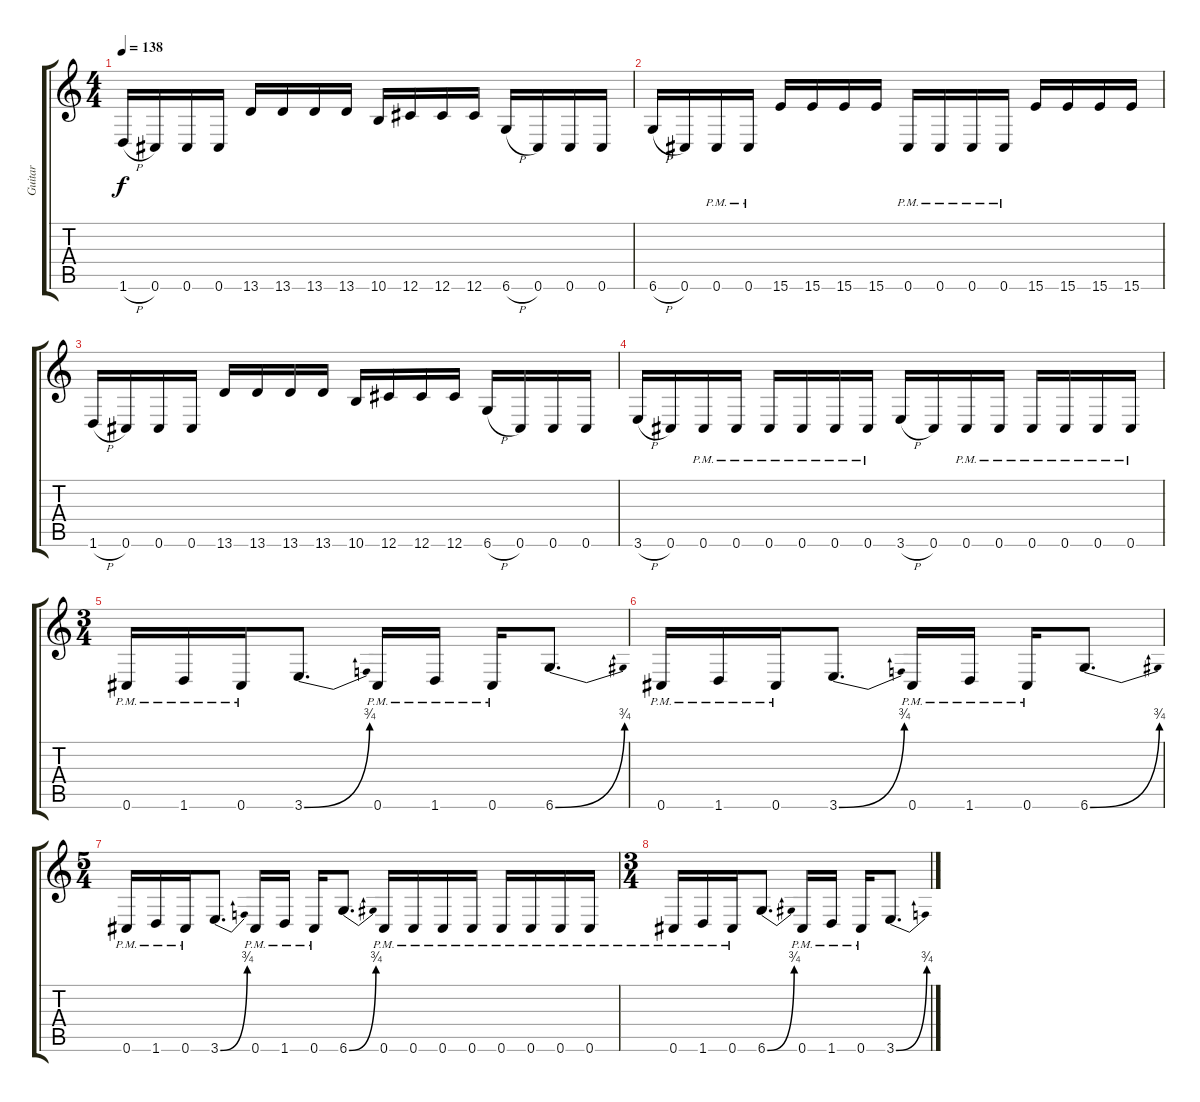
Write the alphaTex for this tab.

\track ("Guitar" "Guitar") {instrument distortionguitar}
\staff {score tabs}
\tuning (Eb4 Bb3 Gb3 Db3 Ab2 Db2) {hide}
\ts (4 4)
\tempo 138
\clef g2
\ks c
1.6{h}.16{dy f} 0.6.16 0.6.16 0.6.16 13.6.16 13.6.16 13.6.16 13.6.16 10.6.16 12.6.16 12.6.16 12.6.16 6.6{h}.16 0.6.16 0.6.16 0.6.16 |
6.6{h}.16 0.6.16 0.6{pm}.16 0.6{pm}.16 15.6.16 15.6.16 15.6.16 15.6.16 0.6{pm}.16 0.6{pm}.16 0.6{pm}.16 0.6{pm}.16 15.6.16 15.6.16 15.6.16 15.6.16 |
1.6{h}.16 0.6.16 0.6.16 0.6.16 13.6.16 13.6.16 13.6.16 13.6.16 10.6.16 12.6.16 12.6.16 12.6.16 6.6{h}.16 0.6.16 0.6.16 0.6.16 |
3.6{h}.16 0.6.16 0.6{pm}.16 0.6{pm}.16 0.6{pm}.16 0.6{pm}.16 0.6{pm}.16 0.6{pm}.16 3.6{h}.16 0.6.16 0.6{pm}.16 0.6{pm}.16 0.6{pm}.16 0.6{pm}.16 0.6{pm}.16 0.6{pm}.16 |
\ts (3 4)
0.6{pm}.16 1.6{pm}.16 0.6{pm}.16 3.6{be (bend 0 0 60 3)}.8{d} 0.6{pm}.16 1.6{pm}.16 0.6{pm}.16 6.6{be (bend 0 0 60 3)}.8{d} |
0.6{pm}.16 1.6{pm}.16 0.6{pm}.16 3.6{be (bend 0 0 60 3)}.8{d} 0.6{pm}.16 1.6{pm}.16 0.6{pm}.16 6.6{be (bend 0 0 60 3)}.8{d} |
\ts (5 4)
0.6{pm}.16 1.6{pm}.16 0.6{pm}.16 3.6{be (bend 0 0 60 3)}.8{d} 0.6{pm}.16 1.6{pm}.16 0.6{pm}.16 6.6{be (bend 0 0 60 3)}.8{d} 0.6{pm}.16 0.6{pm}.16 0.6{pm}.16 0.6{pm}.16 0.6{pm}.16 0.6{pm}.16 0.6{pm}.16 0.6{pm}.16 |
\ts (3 4)
0.6{pm}.16 1.6{pm}.16 0.6{pm}.16 6.6{be (bend 0 0 60 3)}.8{d} 0.6{pm}.16 1.6{pm}.16 0.6{pm}.16 3.6{be (bend 0 0 60 3)}.8{d}
